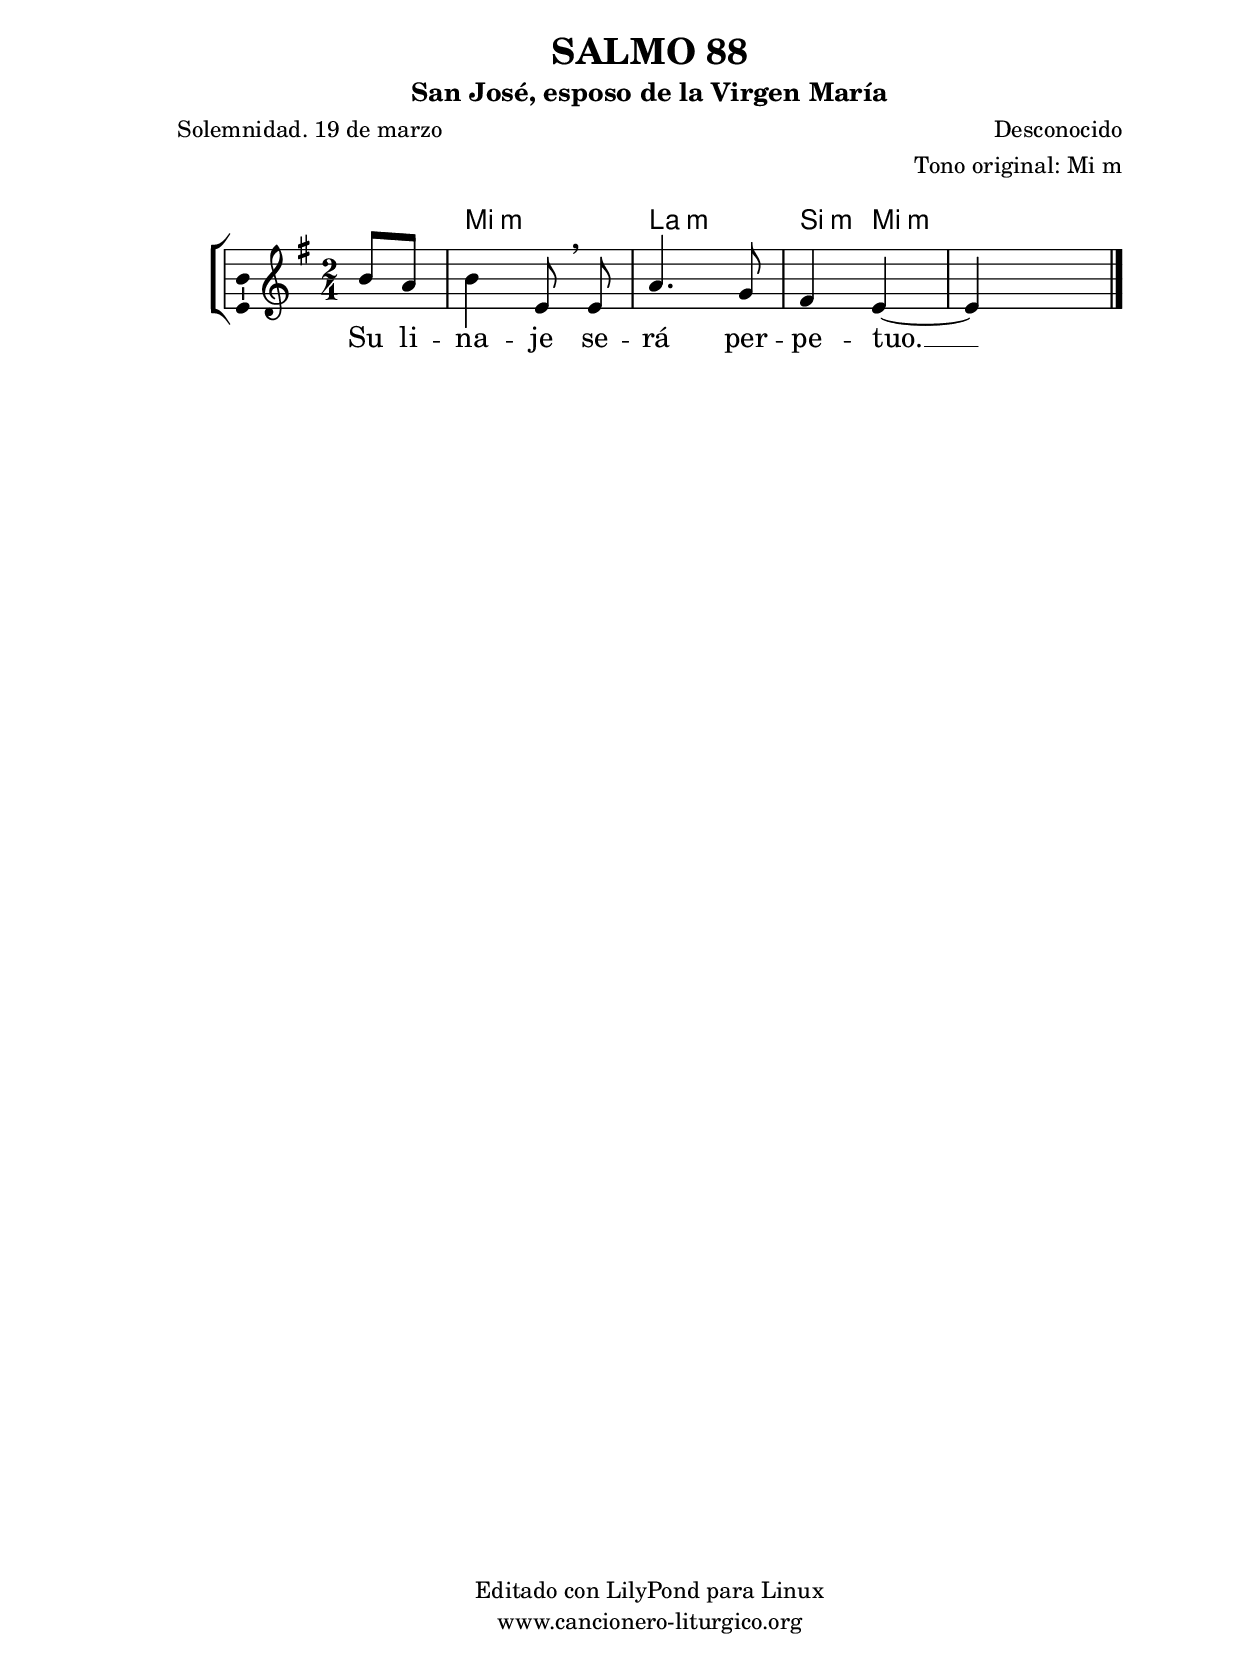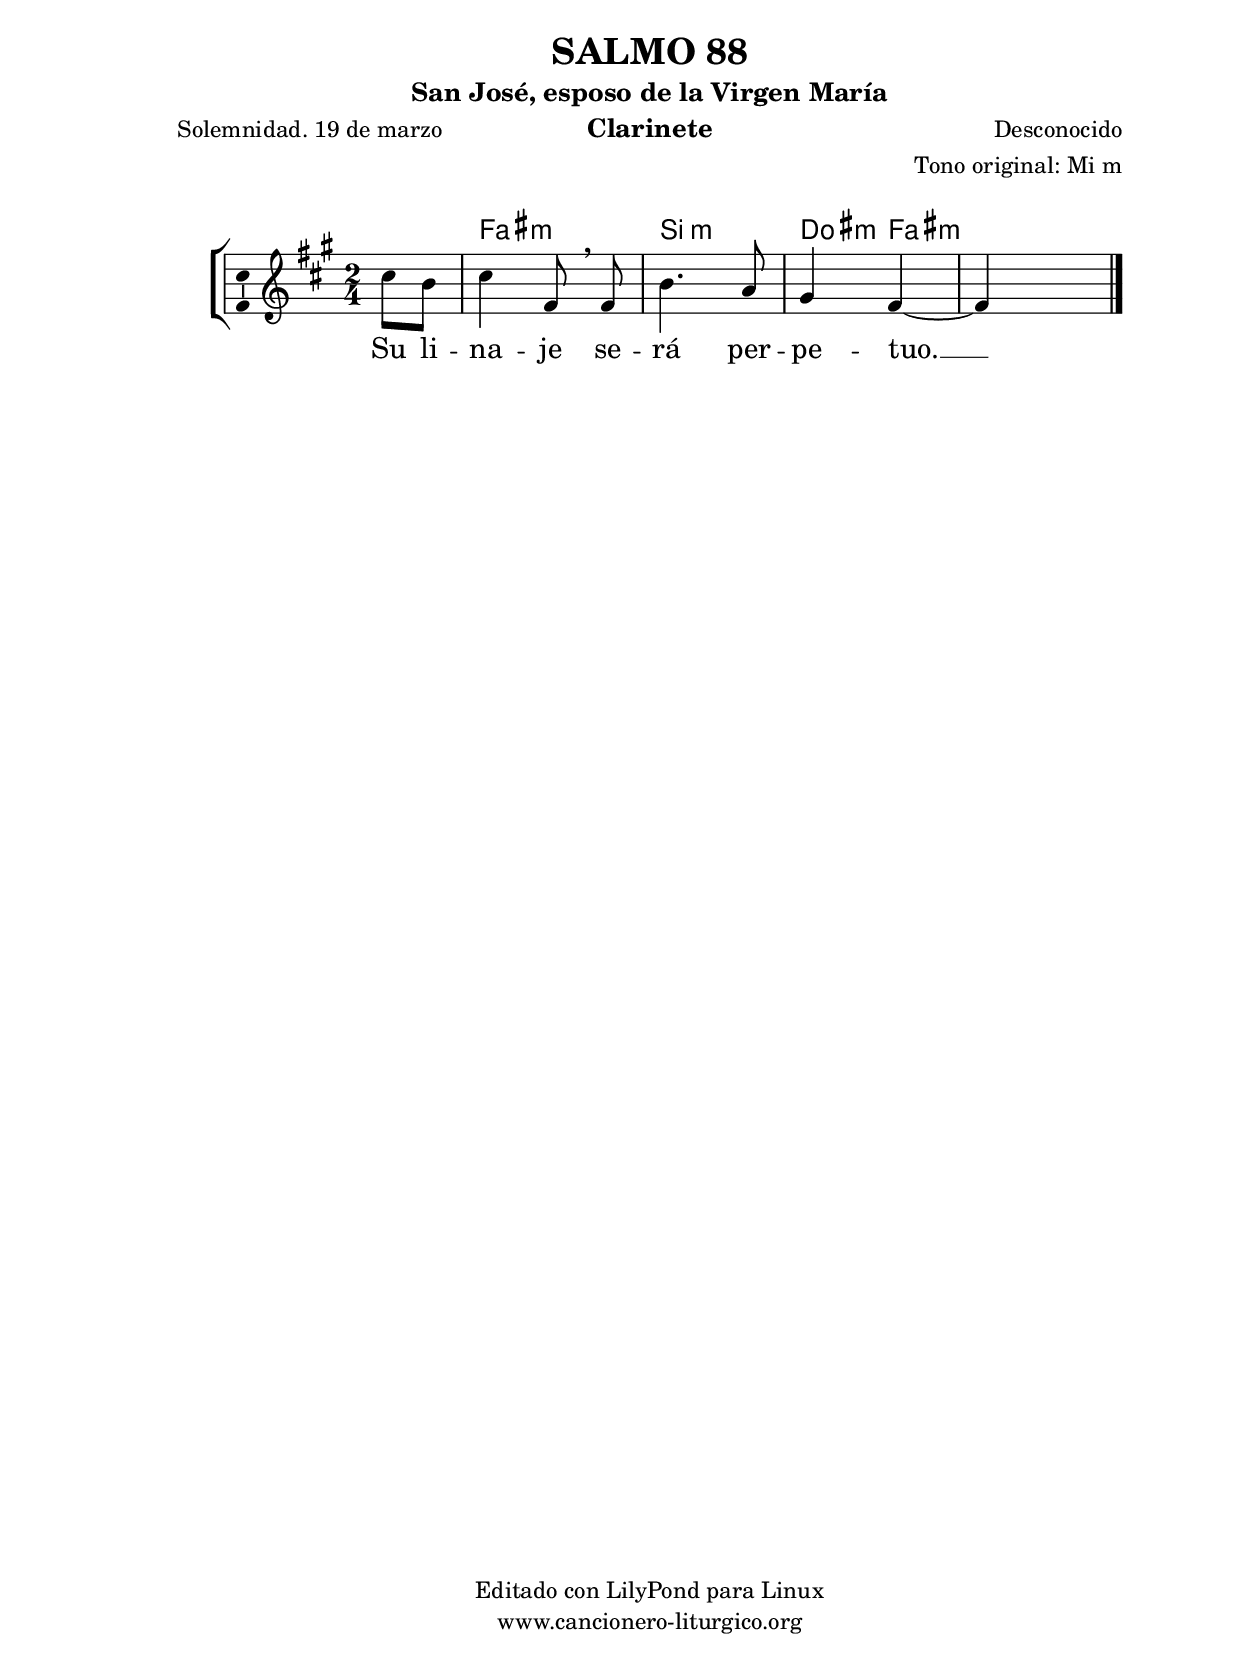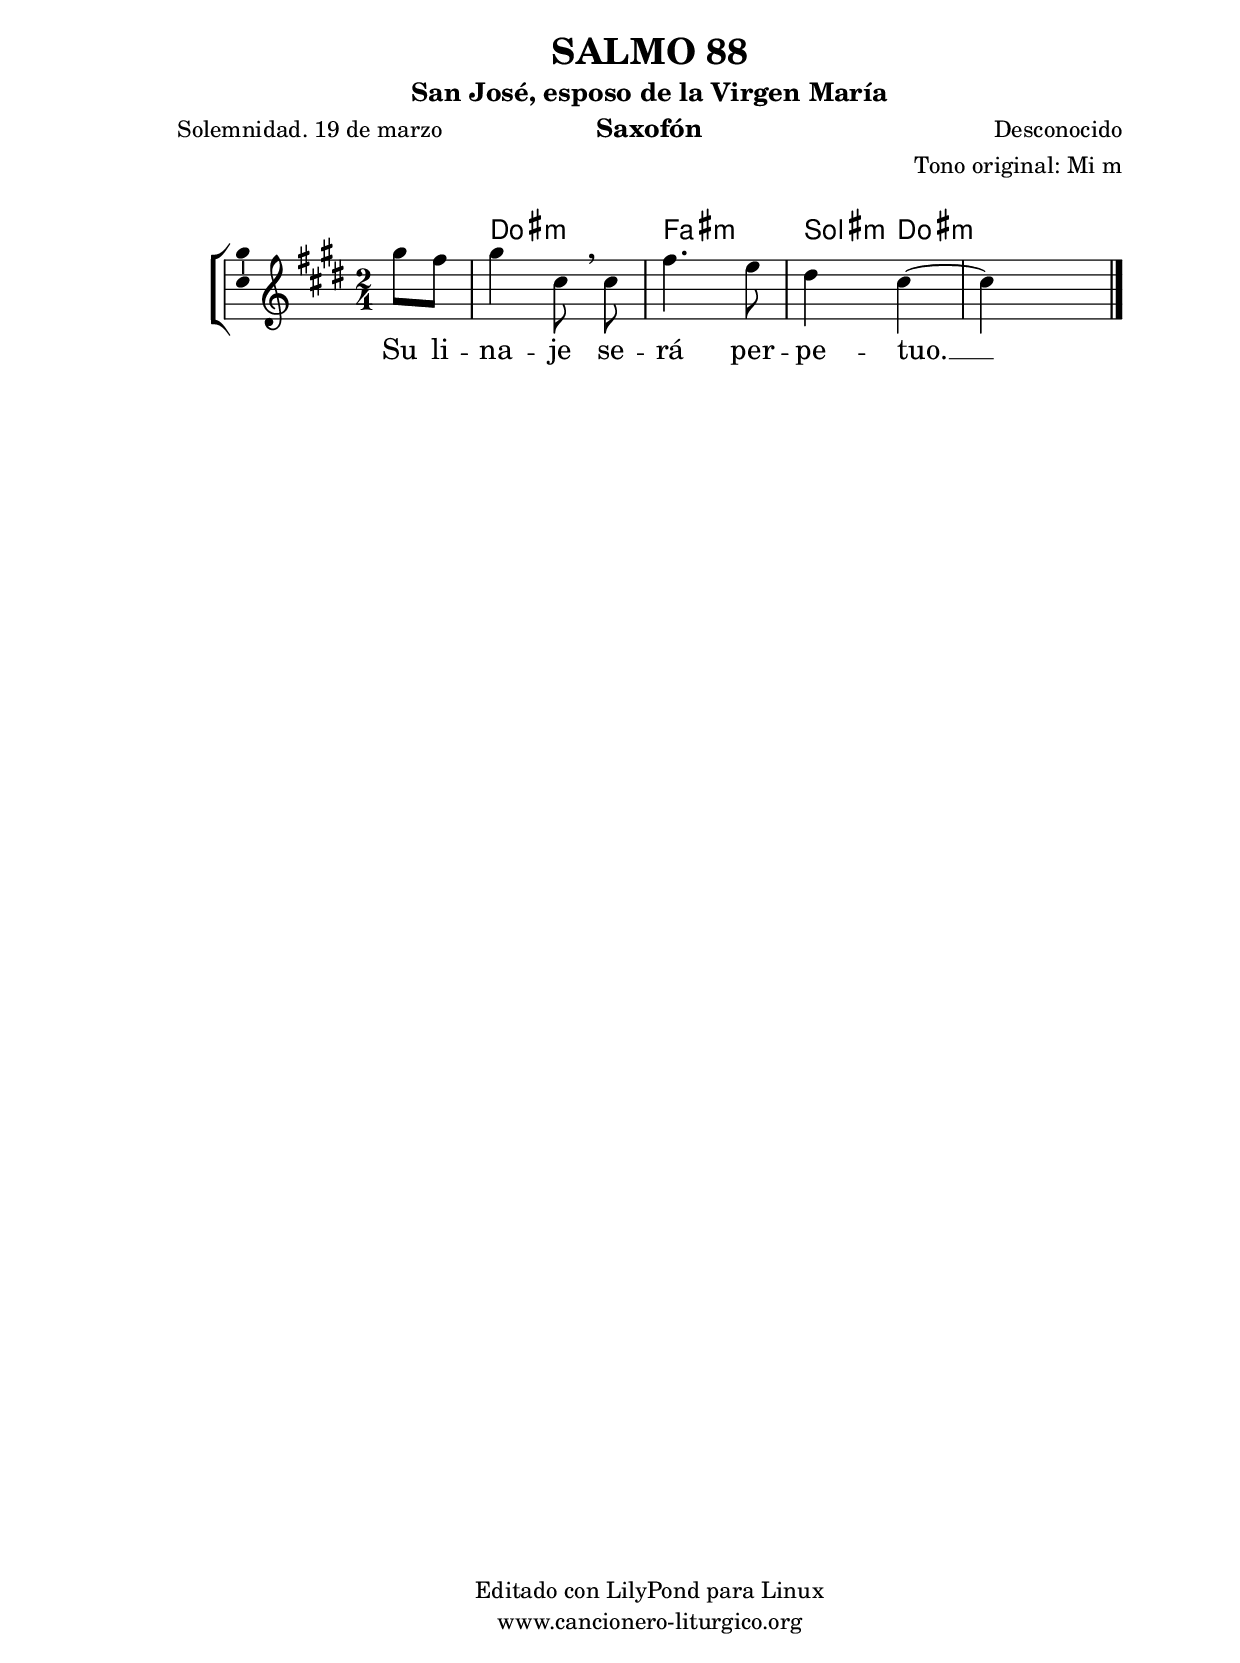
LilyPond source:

%
%para convertir .midi en .wav:
%timidity filename.midi -Ow -o finename.wav
%
%
%Para convertir de .wav a .mp3:
%lame -h -m j filename.wav
%
%
%para escuchar el midi:
%timidity nombrefichero.midi
%


%versión de lilypond para la que se ha escrito esta partitura:
\version "2.16.0"

	%Tamaño papel
	#(set-default-paper-size "a4")
	%Tamaño partitura
	#(set-global-staff-size 20)
	%No responde al pulsar sobre una nota
	#(ly:set-option 'point-and-click #f)

%parámetros del encabezamiento:
\header {
	title = "SALMO 88"
	subtitle = "San José, esposo de la Virgen María"
	composer = "Desconocido"
	poet = "Solemnidad. 19 de marzo"
	meter = ""
	arranger = "Tono original: Mi m"
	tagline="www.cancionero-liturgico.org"
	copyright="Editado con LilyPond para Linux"
	tiempo = ""
	usos = "Salmo"
	letra = "Su linaje será perpetuo."
	}

%parámetros asociados al papel:
\paper  {
	oddHeaderMarkup = \markup {\fill-line { \on-the-fly #not-first-page \fromproperty #'header:title \on-the-fly #not-first-page \fromproperty #'header:composer }}
	evenHeaderMarkup = \markup {\fill-line { \fromproperty #'header:composer \fromproperty #'header:title }}
	#(set-paper-size "a4")
	print-page-number = ##f
	first-page-number = 1
	print-first-page-number = ##f
%	head-separation = 3.0 \cm
	top-margin = 2.0 \cm
	bottom-margin = 0.5\cm
%%%	bottom-margin = -1.0\cm
	left-margin = 3.0 \cm
	line-width = 16.0 \cm 
	indent = 8\mm
	interscoreline = 2.\mm
	between-system-space = 15\mm
%	para que las partituras no llenen la hoja:
	ragged-bottom = ##t
%	idem para la última hoja:
	ragged-last-bottom = ##f
%	para que las partituras llenen el ancho del papel:
	ragged-last = ##f
	after-title-space = 2.5 \cm
%page-count=1
%system-count=8

	%Flexible Vertical Spacing
%	markup-markup-spacing =
%	#'((basic-distance . 15) (minimum-distance . 15) (padding . 3))
	markup-system-spacing =
	#'((basic-distance . 15) (minimum-distance . 15) (padding . 3))
	system-system-spacing =
	#'((basic-distance . 15) (minimum-distance . 15) (padding . 3))
	score-system-spacing =
	#'((basic-distance . 15) (minimum-distance . 15) (padding . 5))
%	top-system-spacing = % header
%	#'((basic-distance . 8) (minimum-distance . 0) (padding . 3))
%	top-markup-spacing =
%	#'((basic-distance . 20) (minimum-distance . 20) (padding . 3))
	last-bottom-spacing = % footer
	#'((basic-distance . 5) (minimum-distance . 5) (padding . 3))
%	score-markup-spacing =
%	#'((basic-distance . 16) (minimum-distance . 13) (padding . 3))

	}


%parámetros que afectan a toda la partitura:
global =  {
	%clave de sol (G):
	\clef G
	%armadura:
%	\transpose e d
	\key e \minor
	\tempo 4=90
	\set Score.tempoHideNote = ##t
	}


acordes = {
	\italianChords
	\chordmode {
%	\transpose e d
{

s4
e2:m a:m b4:m e:m s2

	}
	}
}

melodia = 
%	\transpose e d
{
	\relative c''{
	\time 2/4

\partial4 b8 a
b4 e,8 \breathe e8
a4. g8
fis4 e~
e4 s4

	\bar "|."
	}
	}


texto = \lyricmode {
Su li -- na -- je se -- rá per -- pe -- tuo. __
	}


acordesStaff = \context ChordNames = acordesStaff <<
	\set chordChanges = ##t
	\acordes
	>>


vozStaff = \context Voice = vozStaff
\with {\consists "Ambitus_engraver"}
<<
%	\set Staff.instrumentName = ""
%	\set Staff.shortInstrumentName = ""
%	\set Staff.midiInstrument = #"clarinet"
%	\set Staff.midiInstrument = #"cello"
%	\set Staff.midiInstrument = #"flute"
	\set Staff.midiInstrument = #"electric guitar (jazz)"
%	\set Staff.midiInstrument = #"english horn"
%	\set Staff.midiInstrument = #"violin"
%	\set Staff.midiInstrument = #"glockenspiel"
	\set Staff.midiMinimumVolume = #0.7
	\set Staff.midiMaximumVolume = #0.9
	\global
	\melodia
	>>


textoStaff = \context Lyrics = textoStaff <<
	\lyricsto vozStaff \texto
	>>

\book {
	\score {
		\context ChoirStaff {
			\override StaffGroup.SystemStartBracket #'collapse-height = #1
			\override Score.SystemStartBar #'collapse-height = #1
			<<
			\acordesStaff
			\vozStaff
			\textoStaff
			>>
			}
		\layout {
	    		\context {
				\Lyrics
				\override LyricText #'font-size = #2
				}
	   		 \context {
				\Score
				%fontSize = #3
				\override StaffSymbol #'staff-space = #(magstep +3)
				%\override Beam #'thickness = #0.55
				%\override SpacingSpanner #'spacing-increment = #1.0
				%\override Slur #'height-limit = #1.5
				}
			}
		}
	\score {
		\unfoldRepeats
		\context ChoirStaff {
			<<
			\acordesStaff
			\vozStaff
			>>
			}
		\midi {
	  		\context {
	  			\Score
				tempoWholesPerMinute = #(ly:make-moment 70 4)
				}
			}
		}
	}

%Partitura para clarinete
#(define output-suffix "C")
\book {
	\header{
		instrument = "Clarinete"
		}
	\score {
		\context ChoirStaff {
			\override StaffGroup.SystemStartBracket #'collapse-height = #1
			\override Score.SystemStartBar #'collapse-height = #1
\transpose c d
			<<
			\acordesStaff
			\vozStaff
			\textoStaff
			>>
			}
		\layout {
	    		\context {
				\Lyrics
				\override LyricText #'font-size = #2
				}
	   		 \context {
				\Score
				%fontSize = #3
				\override StaffSymbol #'staff-space = #(magstep +3)
				%\override Beam #'thickness = #0.55
				%\override SpacingSpanner #'spacing-increment = #1.0
				%\override Slur #'height-limit = #1.5
				}
			}
		}
	}

%Partitura para saxofón
#(define output-suffix "S")
\book {
	\header{
		instrument = "Saxofón"
		}
	\score {
		\context ChoirStaff {
			\override StaffGroup.SystemStartBracket #'collapse-height = #1
			\override Score.SystemStartBar #'collapse-height = #1
\transpose c a
			<<
			\acordesStaff
			\vozStaff
			\textoStaff
			>>
			}
		\layout {
	    		\context {
				\Lyrics
				\override LyricText #'font-size = #2
				}
	   		 \context {
				\Score
				%fontSize = #3
				\override StaffSymbol #'staff-space = #(magstep +3)
				%\override Beam #'thickness = #0.55
				%\override SpacingSpanner #'spacing-increment = #1.0
				%\override Slur #'height-limit = #1.5
				}
			}
		}
	}

